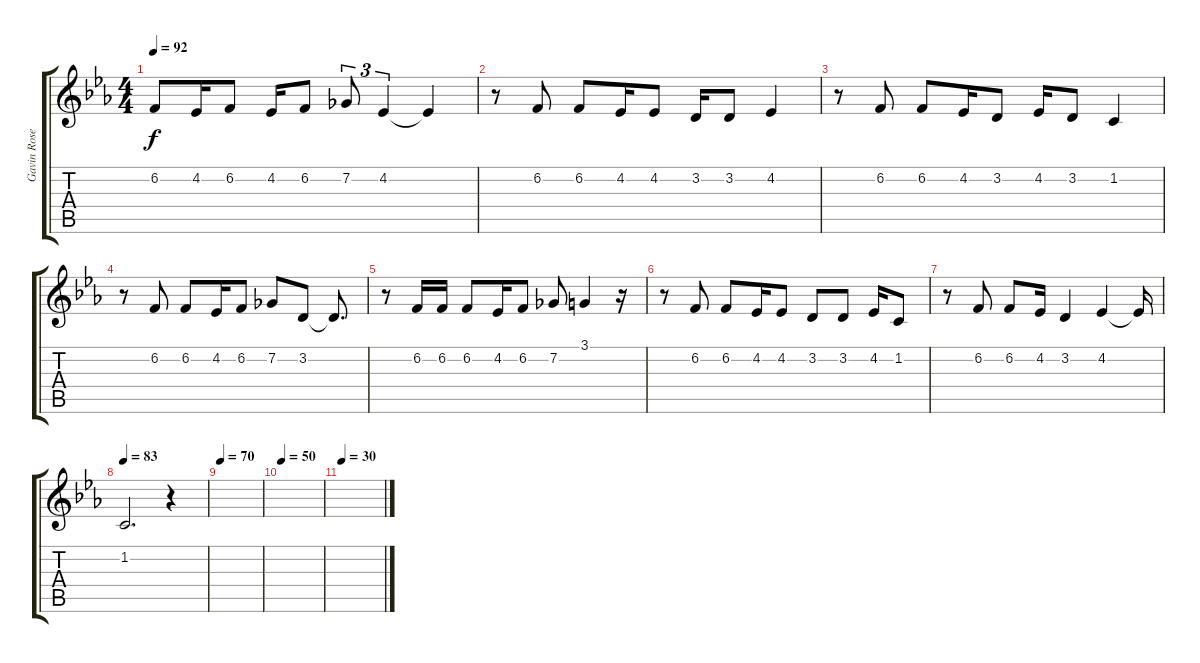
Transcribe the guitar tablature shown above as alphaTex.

\track ("Gavin Rosedale" "Gavin Rose") {instrument baritonesax}
\staff {score tabs}
\tuning (E4 B3 G3 D3 A2 E2) {hide}
\ts (4 4)
\tempo 92
\clef g2
\ks cminor
6.2.8{dy f} 4.2.16 6.2.8 4.2.16 6.2.8 7.2.8{tu (3 2)} 4.2.4{tu (3 2)} 4.2{t}.4 |
r.8 6.2.8 6.2.8 4.2.16 4.2.8 3.2.16 3.2.8 4.2.4 |
r.8 6.2.8 6.2.8 4.2.16 3.2.8 4.2.16 3.2.8 1.2.4 |
r.8 6.2.8 6.2.8 4.2.16 6.2.8 7.2.8 3.2.8 3.2{t}.8{d} |
r.8 6.2.16 6.2.16 6.2.8 4.2.16 6.2.8 7.2.8 3.1.4 r.16 |
r.8 6.2.8 6.2.8 4.2.16 4.2.8 3.2.8 3.2.8 4.2.16 1.2.8 |
r.8 6.2.8 6.2.8 4.2.16 3.2.4 4.2.4 4.2{t}.16 |
\tempo 83
1.2.2{d} r.4 |
\tempo 70
|
\tempo 50
|
\tempo 30
